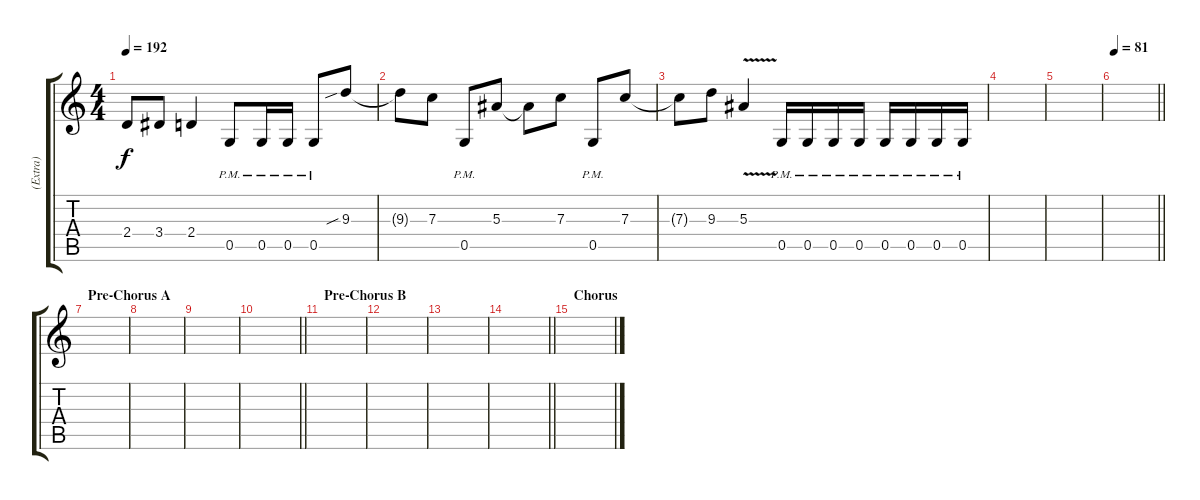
\track ("(Extra)" "(Extra)") {instrument distortionguitar}
\staff {score tabs}
\tuning (D4 A3 F3 C3 G2 C2) {hide}
\ts (4 4)
\tempo 192
\clef g2
\ks c
2.4{t}.8{dy f} 3.4.8 2.4.4 0.5{pm}.8 0.5{pm}.16 0.5{pm}.16 0.5{pm}.8 9.3{sib}.8 |
9.3{t}.8 7.3.8 0.5{pm}.8 5.3.8 5.3{t}.8 7.3.8 0.5{pm}.8 7.3.8 |
7.3{t}.8 9.3.8 5.3{v}.4 0.5{pm}.16 0.5{pm}.16 0.5{pm}.16 0.5{pm}.16 0.5{pm}.16 0.5{pm}.16 0.5{pm}.16 0.5{pm}.16 |
|
|
\tempo 81
\barLineRight lightlight
|
\section ("" "Pre-Chorus A")
|
|
|
\barLineRight lightlight
|
\section ("" "Pre-Chorus B")
|
|
|
\barLineRight lightlight
|
\section ("" "Chorus")
